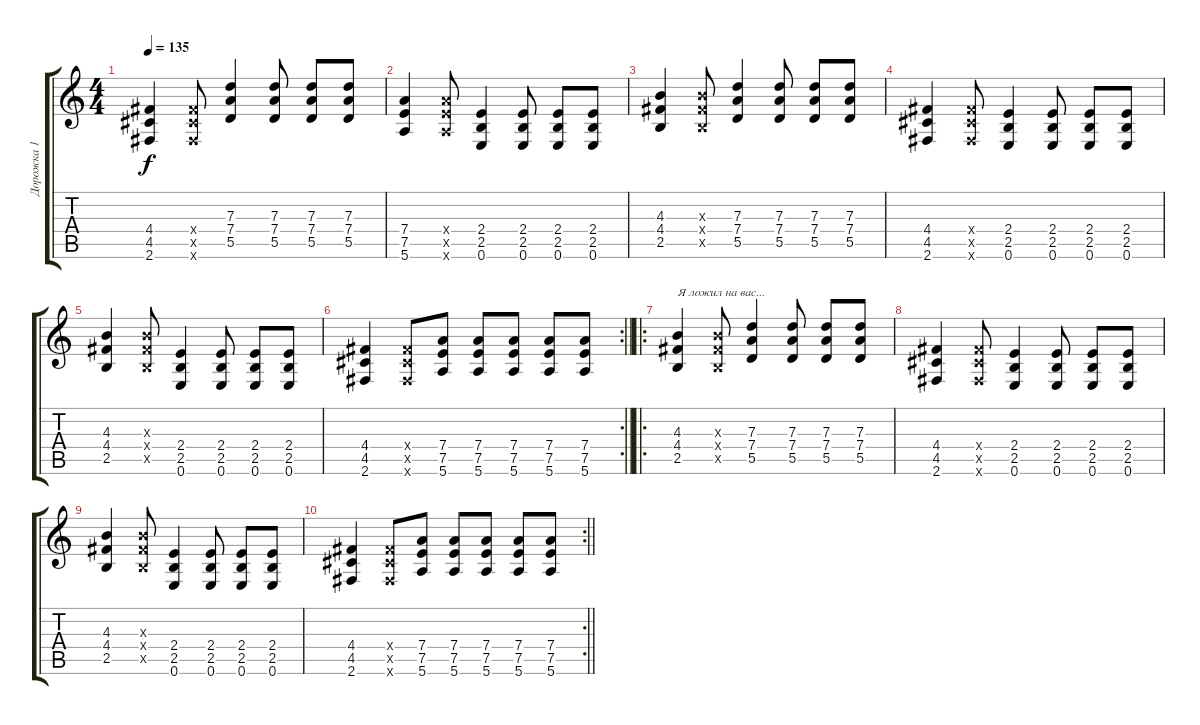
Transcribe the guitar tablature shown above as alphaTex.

\track ("Дорожка 1" "Дорожка 1") {instrument acousticguitarsteel}
\staff {score tabs}
\tuning (E4 B3 G3 D3 A2 E2) {hide}
\ts (4 4)
\tempo 135
\clef g2
\ks c
(4.4 4.5 2.6).4{dy f} (4.4{x} 4.5{x} 2.6{x}).8 (7.3 7.4 5.5).4 (7.3 7.4 5.5).8 (7.3 7.4 5.5).8 (7.3 7.4 5.5).8 |
(7.4 7.5 5.6).4 (7.4{x} 7.5{x} 5.6{x}).8 (2.4 2.5 0.6).4 (2.4 2.5 0.6).8 (2.4 2.5 0.6).8 (2.4 2.5 0.6).8 |
(4.3 4.4 2.5).4 (4.3{x} 4.4{x} 2.5{x}).8 (7.3 7.4 5.5).4 (7.3 7.4 5.5).8 (7.3 7.4 5.5).8 (7.3 7.4 5.5).8 |
(4.4 4.5 2.6).4 (4.4{x} 4.5{x} 2.6{x}).8 (2.4 2.5 0.6).4 (2.4 2.5 0.6).8 (2.4 2.5 0.6).8 (2.4 2.5 0.6).8 |
(4.3 4.4 2.5).4 (4.3{x} 4.4{x} 2.5{x}).8 (2.4 2.5 0.6).4 (2.4 2.5 0.6).8 (2.4 2.5 0.6).8 (2.4 2.5 0.6).8 |
\rc 2
\barLineRight lightlight
(4.4 4.5 2.6).4 (4.4{x} 4.5{x} 2.6{x}).8 (7.4 7.5 5.6).8 (7.4 7.5 5.6).8 (7.4 7.5 5.6).8 (7.4 7.5 5.6).8 (7.4 7.5 5.6).8 |
\ro
(4.3 4.4 2.5).4{txt "Я ложил на вас..."} (4.3{x} 4.4{x} 2.5{x}).8 (7.3 7.4 5.5).4 (7.3 7.4 5.5).8 (7.3 7.4 5.5).8 (7.3 7.4 5.5).8 |
(4.4 4.5 2.6).4 (4.4{x} 4.5{x} 2.6{x}).8 (2.4 2.5 0.6).4 (2.4 2.5 0.6).8 (2.4 2.5 0.6).8 (2.4 2.5 0.6).8 |
(4.3 4.4 2.5).4 (4.3{x} 4.4{x} 2.5{x}).8 (2.4 2.5 0.6).4 (2.4 2.5 0.6).8 (2.4 2.5 0.6).8 (2.4 2.5 0.6).8 |
\rc 2
\barLineRight lightlight
(4.4 4.5 2.6).4 (4.4{x} 4.5{x} 2.6{x}).8 (7.4 7.5 5.6).8 (7.4 7.5 5.6).8 (7.4 7.5 5.6).8 (7.4 7.5 5.6).8 (7.4 7.5 5.6).8
